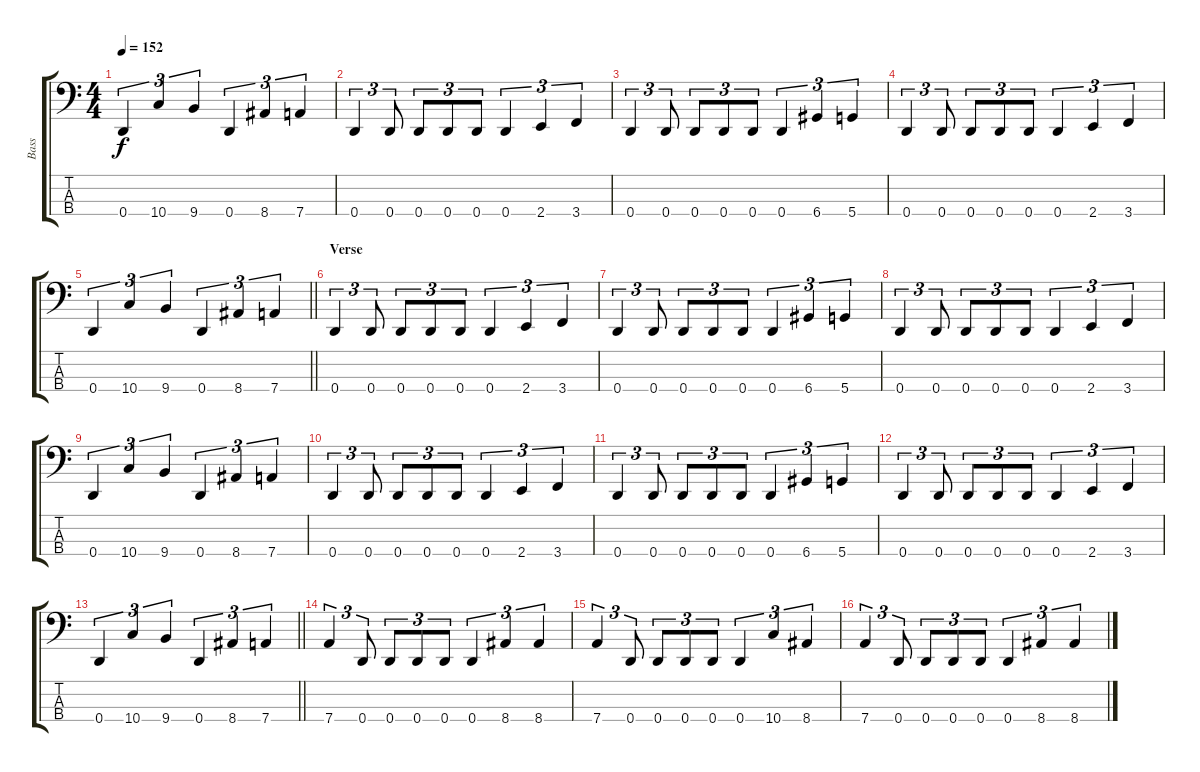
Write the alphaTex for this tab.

\track ("Bass" "Bass") {instrument synthbass2}
\staff {score tabs}
\tuning (G2 D2 A1 D1) {hide}
\ts (4 4)
\tempo 152
\clef f4
\ks c
0.4.4{tu (3 2) dy f} 10.4.4{tu (3 2)} 9.4.4{tu (3 2)} 0.4.4{tu (3 2)} 8.4.4{tu (3 2)} 7.4.4{tu (3 2)} |
0.4.4{tu (3 2)} 0.4.8{tu (3 2)} 0.4.8{tu (3 2)} 0.4.8{tu (3 2)} 0.4.8{tu (3 2)} 0.4.4{tu (3 2)} 2.4.4{tu (3 2)} 3.4.4{tu (3 2)} |
0.4.4{tu (3 2)} 0.4.8{tu (3 2)} 0.4.8{tu (3 2)} 0.4.8{tu (3 2)} 0.4.8{tu (3 2)} 0.4.4{tu (3 2)} 6.4.4{tu (3 2)} 5.4.4{tu (3 2)} |
0.4.4{tu (3 2)} 0.4.8{tu (3 2)} 0.4.8{tu (3 2)} 0.4.8{tu (3 2)} 0.4.8{tu (3 2)} 0.4.4{tu (3 2)} 2.4.4{tu (3 2)} 3.4.4{tu (3 2)} |
\barLineRight lightlight
0.4.4{tu (3 2)} 10.4.4{tu (3 2)} 9.4.4{tu (3 2)} 0.4.4{tu (3 2)} 8.4.4{tu (3 2)} 7.4.4{tu (3 2)} |
\section ("" "Verse")
0.4.4{tu (3 2)} 0.4.8{tu (3 2)} 0.4.8{tu (3 2)} 0.4.8{tu (3 2)} 0.4.8{tu (3 2)} 0.4.4{tu (3 2)} 2.4.4{tu (3 2)} 3.4.4{tu (3 2)} |
0.4.4{tu (3 2)} 0.4.8{tu (3 2)} 0.4.8{tu (3 2)} 0.4.8{tu (3 2)} 0.4.8{tu (3 2)} 0.4.4{tu (3 2)} 6.4.4{tu (3 2)} 5.4.4{tu (3 2)} |
0.4.4{tu (3 2)} 0.4.8{tu (3 2)} 0.4.8{tu (3 2)} 0.4.8{tu (3 2)} 0.4.8{tu (3 2)} 0.4.4{tu (3 2)} 2.4.4{tu (3 2)} 3.4.4{tu (3 2)} |
0.4.4{tu (3 2)} 10.4.4{tu (3 2)} 9.4.4{tu (3 2)} 0.4.4{tu (3 2)} 8.4.4{tu (3 2)} 7.4.4{tu (3 2)} |
0.4.4{tu (3 2)} 0.4.8{tu (3 2)} 0.4.8{tu (3 2)} 0.4.8{tu (3 2)} 0.4.8{tu (3 2)} 0.4.4{tu (3 2)} 2.4.4{tu (3 2)} 3.4.4{tu (3 2)} |
0.4.4{tu (3 2)} 0.4.8{tu (3 2)} 0.4.8{tu (3 2)} 0.4.8{tu (3 2)} 0.4.8{tu (3 2)} 0.4.4{tu (3 2)} 6.4.4{tu (3 2)} 5.4.4{tu (3 2)} |
0.4.4{tu (3 2)} 0.4.8{tu (3 2)} 0.4.8{tu (3 2)} 0.4.8{tu (3 2)} 0.4.8{tu (3 2)} 0.4.4{tu (3 2)} 2.4.4{tu (3 2)} 3.4.4{tu (3 2)} |
\barLineRight lightlight
0.4.4{tu (3 2)} 10.4.4{tu (3 2)} 9.4.4{tu (3 2)} 0.4.4{tu (3 2)} 8.4.4{tu (3 2)} 7.4.4{tu (3 2)} |
\section ("" "")
7.4.4{tu (3 2)} 0.4.8{tu (3 2)} 0.4.8{tu (3 2)} 0.4.8{tu (3 2)} 0.4.8{tu (3 2)} 0.4.4{tu (3 2)} 8.4.4{tu (3 2)} 8.4.4{tu (3 2)} |
7.4.4{tu (3 2)} 0.4.8{tu (3 2)} 0.4.8{tu (3 2)} 0.4.8{tu (3 2)} 0.4.8{tu (3 2)} 0.4.4{tu (3 2)} 10.4.4{tu (3 2)} 8.4.4{tu (3 2)} |
7.4.4{tu (3 2)} 0.4.8{tu (3 2)} 0.4.8{tu (3 2)} 0.4.8{tu (3 2)} 0.4.8{tu (3 2)} 0.4.4{tu (3 2)} 8.4.4{tu (3 2)} 8.4.4{tu (3 2)}
